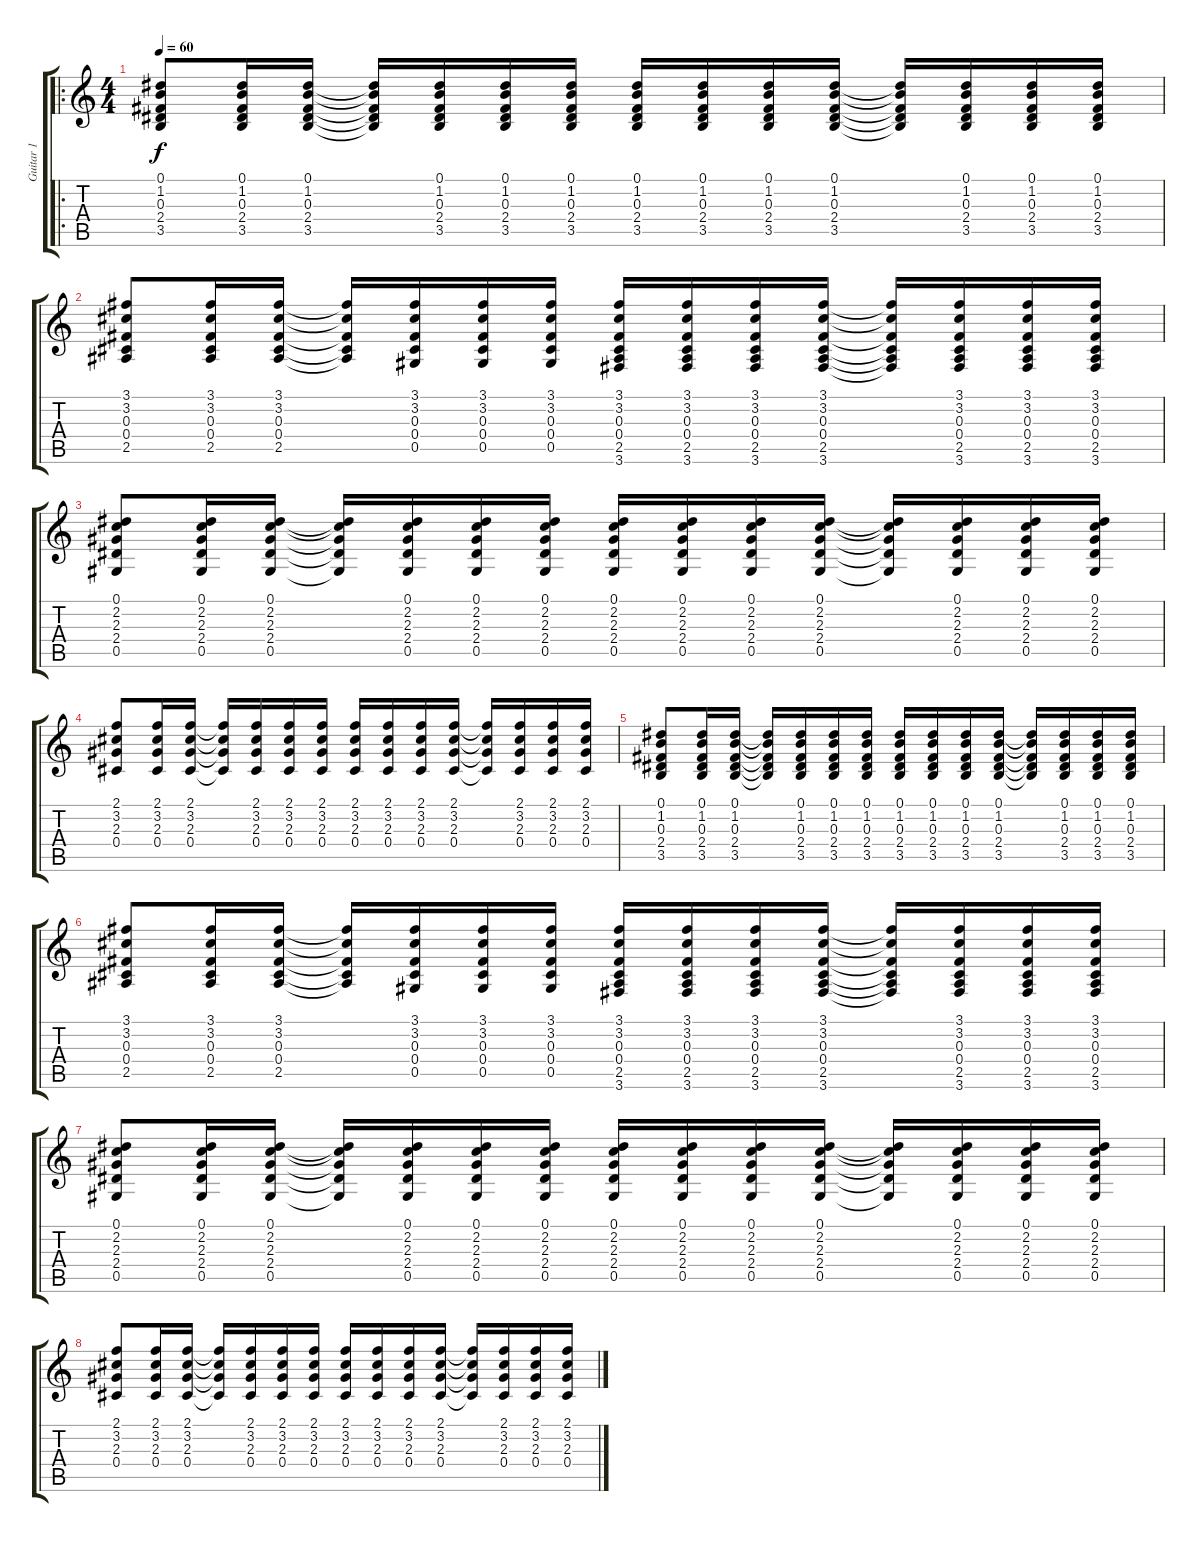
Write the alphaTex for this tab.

\track ("Guitar 1" "Guitar 1") {instrument acousticguitarsteel}
\staff {score tabs}
\tuning (Eb4 Bb3 Gb3 Db3 Ab2 Eb2) {hide}
\ro
\ts (4 4)
\tempo 60
\clef g2
\ks c
(0.1 1.2 0.3 2.4 3.5).8{dy f} (0.1 1.2 0.3 2.4 3.5).16 (0.1 1.2 0.3 2.4 3.5).16 (0.1{t} 1.2{t} 0.3{t} 2.4{t} 3.5{t}).16 (0.1 1.2 0.3 2.4 3.5).16 (0.1 1.2 0.3 2.4 3.5).16 (0.1 1.2 0.3 2.4 3.5).16 (0.1 1.2 0.3 2.4 3.5).16 (0.1 1.2 0.3 2.4 3.5).16 (0.1 1.2 0.3 2.4 3.5).16 (0.1 1.2 0.3 2.4 3.5).16 (0.1{t} 1.2{t} 0.3{t} 2.4{t} 3.5{t}).16 (0.1 1.2 0.3 2.4 3.5).16 (0.1 1.2 0.3 2.4 3.5).16 (0.1 1.2 0.3 2.4 3.5).16 |
(3.1 3.2 0.3 0.4 2.5).8 (3.1 3.2 0.3 0.4 2.5).16 (3.1 3.2 0.3 0.4 2.5).16 (3.1{t} 3.2{t} 0.3{t} 0.4{t} 2.5{t}).16 (3.1 3.2 0.3 0.4 0.5).16 (3.1 3.2 0.3 0.4 0.5).16 (3.1 3.2 0.3 0.4 0.5).16 (3.1 3.2 0.3 0.4 2.5 3.6).16 (3.1 3.2 0.3 0.4 2.5 3.6).16 (3.1 3.2 0.3 0.4 2.5 3.6).16 (3.1 3.2 0.3 0.4 2.5 3.6).16 (3.1{t} 3.2{t} 0.3{t} 0.4{t} 2.5{t} 3.6{t}).16 (3.1 3.2 0.3 0.4 2.5 3.6).16 (3.1 3.2 0.3 0.4 2.5 3.6).16 (3.1 3.2 0.3 0.4 2.5 3.6).16 |
(0.1 2.2 2.3 2.4 0.5).8 (0.1 2.2 2.3 2.4 0.5).16 (0.1 2.2 2.3 2.4 0.5).16 (0.1{t} 2.2{t} 2.3{t} 2.4{t} 0.5{t}).16 (0.1 2.2 2.3 2.4 0.5).16 (0.1 2.2 2.3 2.4 0.5).16 (0.1 2.2 2.3 2.4 0.5).16 (0.1 2.2 2.3 2.4 0.5).16 (0.1 2.2 2.3 2.4 0.5).16 (0.1 2.2 2.3 2.4 0.5).16 (0.1 2.2 2.3 2.4 0.5).16 (0.1{t} 2.2{t} 2.3{t} 2.4{t} 0.5{t}).16 (0.1 2.2 2.3 2.4 0.5).16 (0.1 2.2 2.3 2.4 0.5).16 (0.1 2.2 2.3 2.4 0.5).16 |
(2.1 3.2 2.3 0.4).8 (2.1 3.2 2.3 0.4).16 (2.1 3.2 2.3 0.4).16 (2.1{t} 3.2{t} 2.3{t} 0.4{t}).16 (2.1 3.2 2.3 0.4).16 (2.1 3.2 2.3 0.4).16 (2.1 3.2 2.3 0.4).16 (2.1 3.2 2.3 0.4).16 (2.1 3.2 2.3 0.4).16 (2.1 3.2 2.3 0.4).16 (2.1 3.2 2.3 0.4).16 (2.1{t} 3.2{t} 2.3{t} 0.4{t}).16 (2.1 3.2 2.3 0.4).16 (2.1 3.2 2.3 0.4).16 (2.1 3.2 2.3 0.4).16 |
(0.1 1.2 0.3 2.4 3.5).8 (0.1 1.2 0.3 2.4 3.5).16 (0.1 1.2 0.3 2.4 3.5).16 (0.1{t} 1.2{t} 0.3{t} 2.4{t} 3.5{t}).16 (0.1 1.2 0.3 2.4 3.5).16 (0.1 1.2 0.3 2.4 3.5).16 (0.1 1.2 0.3 2.4 3.5).16 (0.1 1.2 0.3 2.4 3.5).16 (0.1 1.2 0.3 2.4 3.5).16 (0.1 1.2 0.3 2.4 3.5).16 (0.1 1.2 0.3 2.4 3.5).16 (0.1{t} 1.2{t} 0.3{t} 2.4{t} 3.5{t}).16 (0.1 1.2 0.3 2.4 3.5).16 (0.1 1.2 0.3 2.4 3.5).16 (0.1 1.2 0.3 2.4 3.5).16 |
(3.1 3.2 0.3 0.4 2.5).8 (3.1 3.2 0.3 0.4 2.5).16 (3.1 3.2 0.3 0.4 2.5).16 (3.1{t} 3.2{t} 0.3{t} 0.4{t} 2.5{t}).16 (3.1 3.2 0.3 0.4 0.5).16 (3.1 3.2 0.3 0.4 0.5).16 (3.1 3.2 0.3 0.4 0.5).16 (3.1 3.2 0.3 0.4 2.5 3.6).16 (3.1 3.2 0.3 0.4 2.5 3.6).16 (3.1 3.2 0.3 0.4 2.5 3.6).16 (3.1 3.2 0.3 0.4 2.5 3.6).16 (3.1{t} 3.2{t} 0.3{t} 0.4{t} 2.5{t} 3.6{t}).16 (3.1 3.2 0.3 0.4 2.5 3.6).16 (3.1 3.2 0.3 0.4 2.5 3.6).16 (3.1 3.2 0.3 0.4 2.5 3.6).16 |
(0.1 2.2 2.3 2.4 0.5).8 (0.1 2.2 2.3 2.4 0.5).16 (0.1 2.2 2.3 2.4 0.5).16 (0.1{t} 2.2{t} 2.3{t} 2.4{t} 0.5{t}).16 (0.1 2.2 2.3 2.4 0.5).16 (0.1 2.2 2.3 2.4 0.5).16 (0.1 2.2 2.3 2.4 0.5).16 (0.1 2.2 2.3 2.4 0.5).16 (0.1 2.2 2.3 2.4 0.5).16 (0.1 2.2 2.3 2.4 0.5).16 (0.1 2.2 2.3 2.4 0.5).16 (0.1{t} 2.2{t} 2.3{t} 2.4{t} 0.5{t}).16 (0.1 2.2 2.3 2.4 0.5).16 (0.1 2.2 2.3 2.4 0.5).16 (0.1 2.2 2.3 2.4 0.5).16 |
(2.1 3.2 2.3 0.4).8 (2.1 3.2 2.3 0.4).16 (2.1 3.2 2.3 0.4).16 (2.1{t} 3.2{t} 2.3{t} 0.4{t}).16 (2.1 3.2 2.3 0.4).16 (2.1 3.2 2.3 0.4).16 (2.1 3.2 2.3 0.4).16 (2.1 3.2 2.3 0.4).16 (2.1 3.2 2.3 0.4).16 (2.1 3.2 2.3 0.4).16 (2.1 3.2 2.3 0.4).16 (2.1{t} 3.2{t} 2.3{t} 0.4{t}).16 (2.1 3.2 2.3 0.4).16 (2.1 3.2 2.3 0.4).16 (2.1 3.2 2.3 0.4).16
